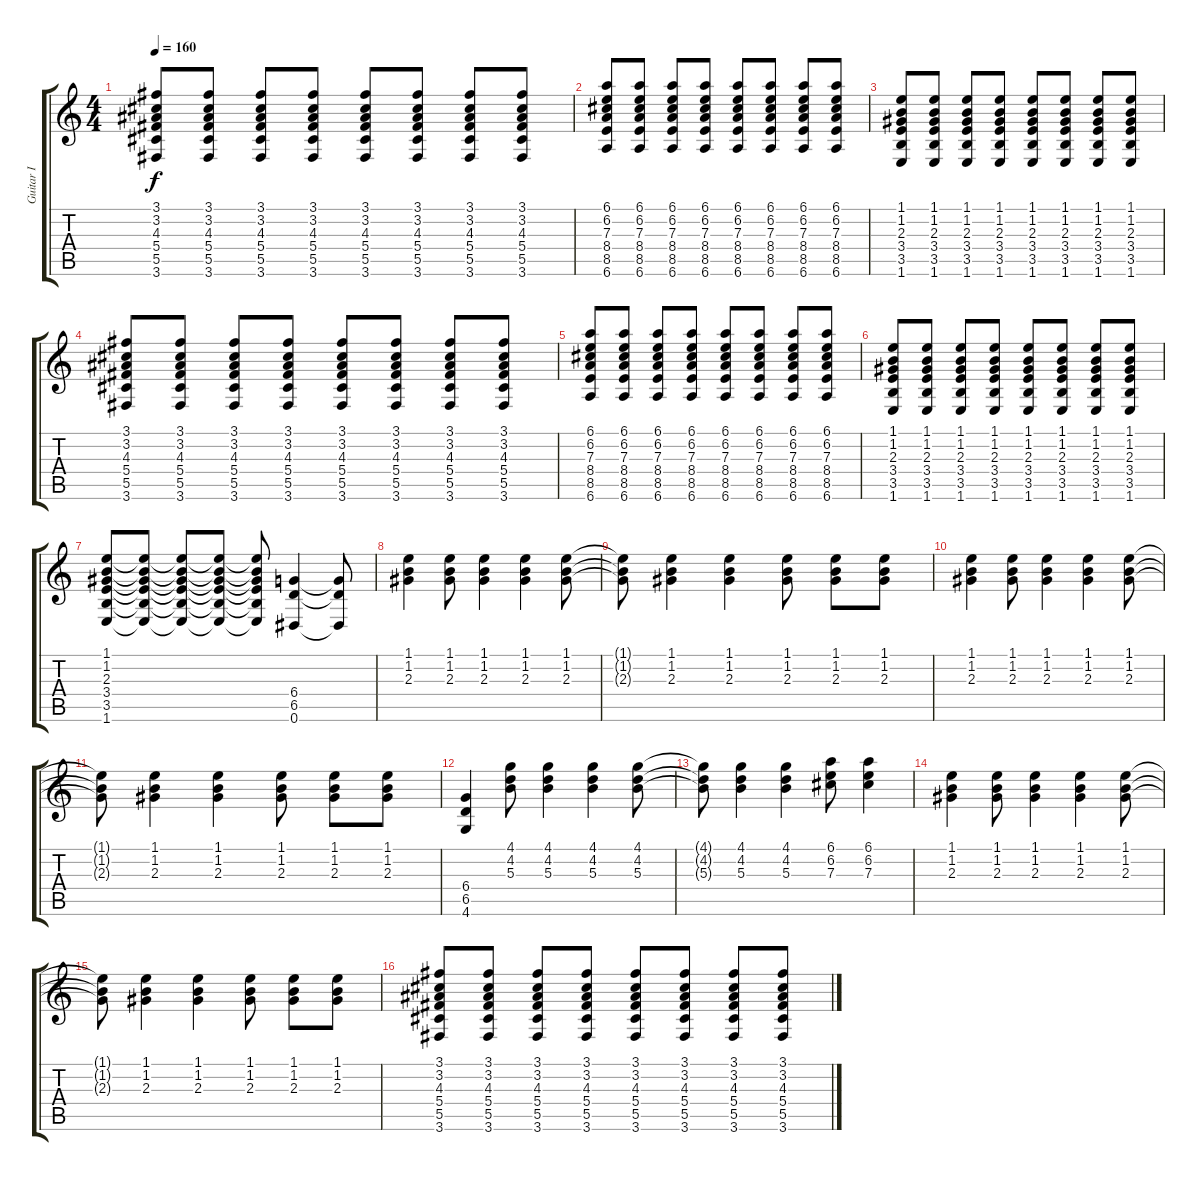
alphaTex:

\track ("Guitar I" "Guitar I") {instrument distortionguitar}
\staff {score tabs}
\tuning (Eb4 Bb3 Gb3 Db3 Ab2 Eb2) {hide}
\ts (4 4)
\tempo 160
\clef g2
\ks c
(3.1 3.2 4.3 5.4 5.5 3.6).8{dy f} (3.1 3.2 4.3 5.4 5.5 3.6).8 (3.1 3.2 4.3 5.4 5.5 3.6).8 (3.1 3.2 4.3 5.4 5.5 3.6).8 (3.1 3.2 4.3 5.4 5.5 3.6).8 (3.1 3.2 4.3 5.4 5.5 3.6).8 (3.1 3.2 4.3 5.4 5.5 3.6).8 (3.1 3.2 4.3 5.4 5.5 3.6).8 |
(6.1 6.2 7.3 8.4 8.5 6.6).8 (6.1 6.2 7.3 8.4 8.5 6.6).8 (6.1 6.2 7.3 8.4 8.5 6.6).8 (6.1 6.2 7.3 8.4 8.5 6.6).8 (6.1 6.2 7.3 8.4 8.5 6.6).8 (6.1 6.2 7.3 8.4 8.5 6.6).8 (6.1 6.2 7.3 8.4 8.5 6.6).8 (6.1 6.2 7.3 8.4 8.5 6.6).8 |
(1.1 1.2 2.3 3.4 3.5 1.6).8 (1.1 1.2 2.3 3.4 3.5 1.6).8 (1.1 1.2 2.3 3.4 3.5 1.6).8 (1.1 1.2 2.3 3.4 3.5 1.6).8 (1.1 1.2 2.3 3.4 3.5 1.6).8 (1.1 1.2 2.3 3.4 3.5 1.6).8 (1.1 1.2 2.3 3.4 3.5 1.6).8 (1.1 1.2 2.3 3.4 3.5 1.6).8 |
(3.1 3.2 4.3 5.4 5.5 3.6).8 (3.1 3.2 4.3 5.4 5.5 3.6).8 (3.1 3.2 4.3 5.4 5.5 3.6).8 (3.1 3.2 4.3 5.4 5.5 3.6).8 (3.1 3.2 4.3 5.4 5.5 3.6).8 (3.1 3.2 4.3 5.4 5.5 3.6).8 (3.1 3.2 4.3 5.4 5.5 3.6).8 (3.1 3.2 4.3 5.4 5.5 3.6).8 |
(6.1 6.2 7.3 8.4 8.5 6.6).8 (6.1 6.2 7.3 8.4 8.5 6.6).8 (6.1 6.2 7.3 8.4 8.5 6.6).8 (6.1 6.2 7.3 8.4 8.5 6.6).8 (6.1 6.2 7.3 8.4 8.5 6.6).8 (6.1 6.2 7.3 8.4 8.5 6.6).8 (6.1 6.2 7.3 8.4 8.5 6.6).8 (6.1 6.2 7.3 8.4 8.5 6.6).8 |
(1.1 1.2 2.3 3.4 3.5 1.6).8 (1.1 1.2 2.3 3.4 3.5 1.6).8 (1.1 1.2 2.3 3.4 3.5 1.6).8 (1.1 1.2 2.3 3.4 3.5 1.6).8 (1.1 1.2 2.3 3.4 3.5 1.6).8 (1.1 1.2 2.3 3.4 3.5 1.6).8 (1.1 1.2 2.3 3.4 3.5 1.6).8 (1.1 1.2 2.3 3.4 3.5 1.6).8 |
(1.1 1.2 2.3 3.4 3.5 1.6).8 (1.1{t} 1.2{t} 2.3{t} 3.4{t} 3.5{t} 1.6{t}).8 (1.1{t} 1.2{t} 2.3{t} 3.4{t} 3.5{t} 1.6{t}).8 (1.1{t} 1.2{t} 2.3{t} 3.4{t} 3.5{t} 1.6{t}).8 (1.1{t} 1.2{t} 2.3{t} 3.4{t} 3.5{t} 1.6{t}).8 (6.4 6.5 0.6).4 (6.4{t} 6.5{t} 0.6{t}).8 |
(1.1 1.2 2.3).4 (1.1 1.2 2.3).8 (1.1 1.2 2.3).4 (1.1 1.2 2.3).4 (1.1 1.2 2.3).8 |
(1.1{t} 1.2{t} 2.3{t}).8 (1.1 1.2 2.3).4 (1.1 1.2 2.3).4 (1.1 1.2 2.3).8 (1.1 1.2 2.3).8 (1.1 1.2 2.3).8 |
(1.1 1.2 2.3).4 (1.1 1.2 2.3).8 (1.1 1.2 2.3).4 (1.1 1.2 2.3).4 (1.1 1.2 2.3).8 |
(1.1{t} 1.2{t} 2.3{t}).8 (1.1 1.2 2.3).4 (1.1 1.2 2.3).4 (1.1 1.2 2.3).8 (1.1 1.2 2.3).8 (1.1 1.2 2.3).8 |
(6.4 6.5 4.6).4 (4.1 4.2 5.3).8 (4.1 4.2 5.3).4 (4.1 4.2 5.3).4 (4.1 4.2 5.3).8 |
(4.1{t} 4.2{t} 5.3{t}).8 (4.1 4.2 5.3).4 (4.1 4.2 5.3).4 (6.1 6.2 7.3).8 (6.1 6.2 7.3).4 |
(1.1 1.2 2.3).4 (1.1 1.2 2.3).8 (1.1 1.2 2.3).4 (1.1 1.2 2.3).4 (1.1 1.2 2.3).8 |
(1.1{t} 1.2{t} 2.3{t}).8 (1.1 1.2 2.3).4 (1.1 1.2 2.3).4 (1.1 1.2 2.3).8 (1.1 1.2 2.3).8 (1.1 1.2 2.3).8 |
(3.1 3.2 4.3 5.4 5.5 3.6).8 (3.1 3.2 4.3 5.4 5.5 3.6).8 (3.1 3.2 4.3 5.4 5.5 3.6).8 (3.1 3.2 4.3 5.4 5.5 3.6).8 (3.1 3.2 4.3 5.4 5.5 3.6).8 (3.1 3.2 4.3 5.4 5.5 3.6).8 (3.1 3.2 4.3 5.4 5.5 3.6).8 (3.1 3.2 4.3 5.4 5.5 3.6).8
